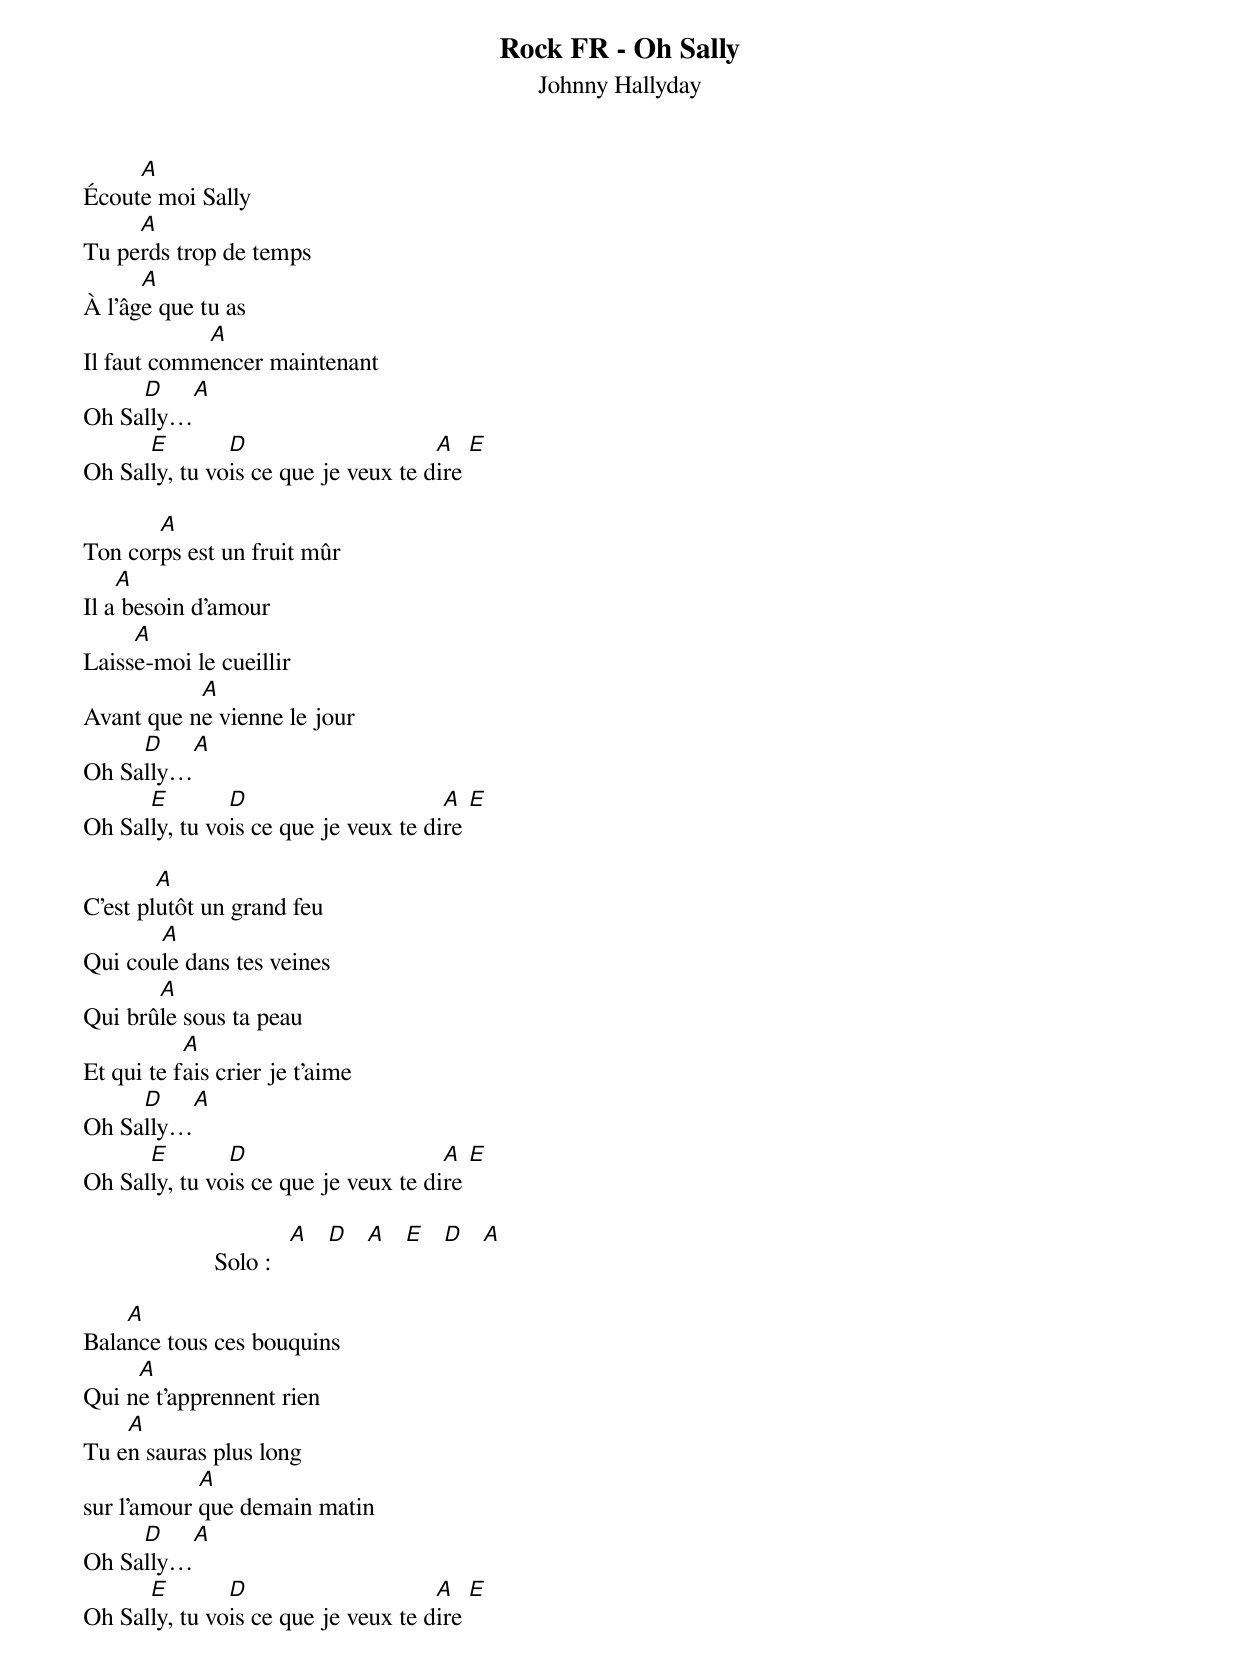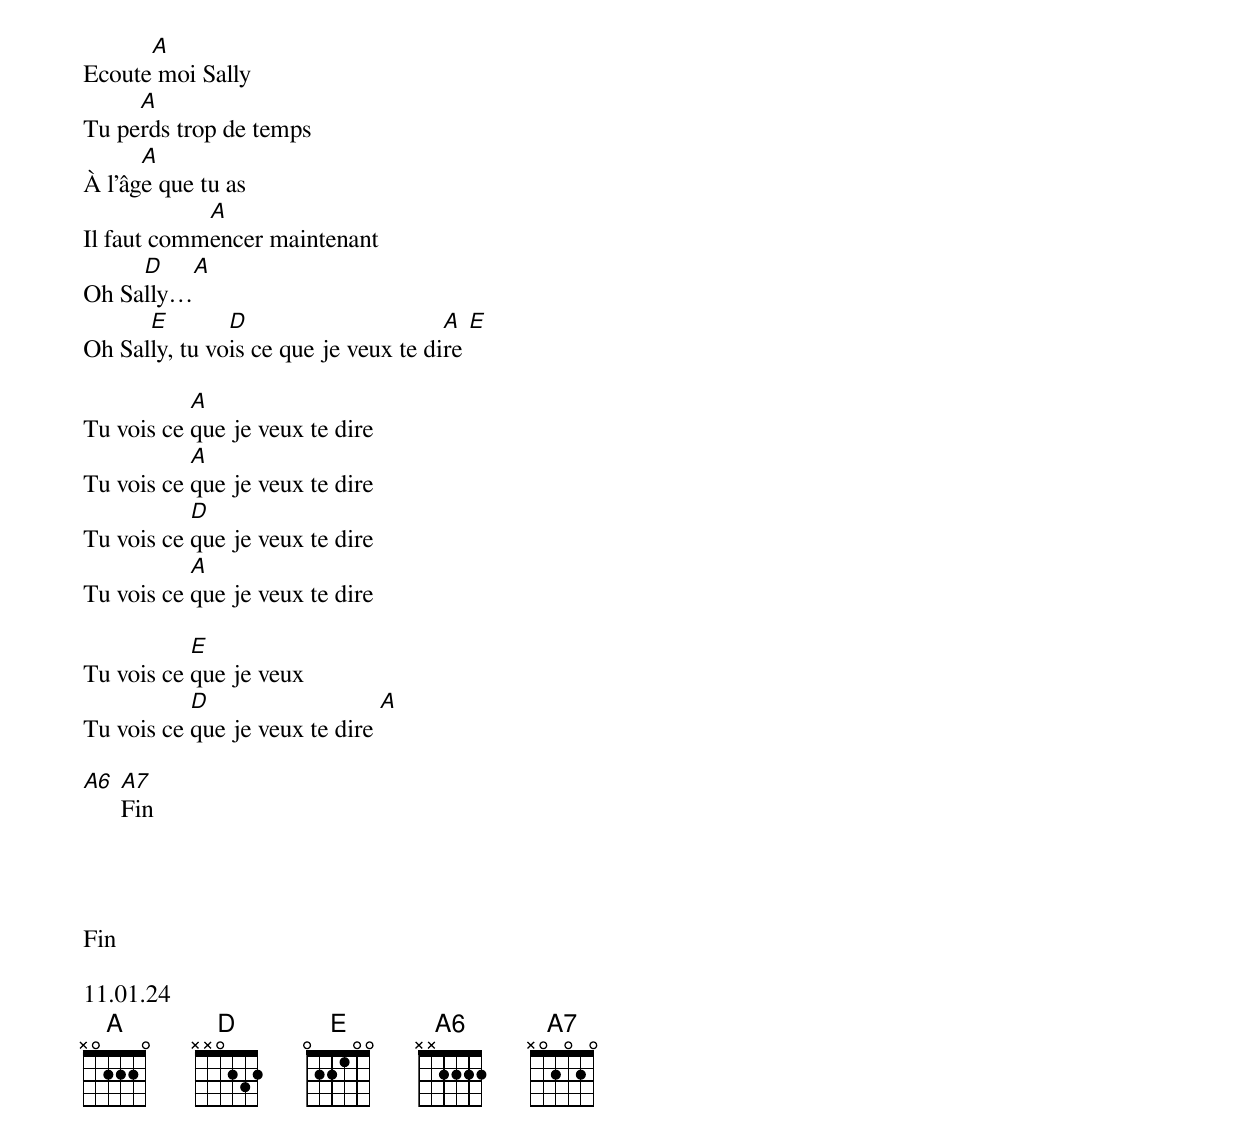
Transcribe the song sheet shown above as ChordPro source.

{title: Rock FR - Oh Sally}
{subtitle: Johnny Hallyday }
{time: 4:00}
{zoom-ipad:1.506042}
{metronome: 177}

Écout[A]e moi Sally
Tu pe[A]rds trop de temps
À l'âg[A]e que tu as
Il faut comm[A]encer maintenant
Oh Sa[D]lly…[A]
Oh Sal[E]ly, tu vo[D]is ce que je veux te d[A]ire [E]

Ton cor[A]ps est un fruit mûr
Il a[A] besoin d'amour
Laiss[A]e-moi le cueillir
Avant que n[A]e vienne le jour
Oh Sa[D]lly…[A]
Oh Sal[E]ly, tu vo[D]is ce que je veux te di[A]re [E]

C’est pl[A]utôt un grand feu
Qui cou[A]le dans tes veines
Qui brû[A]le sous ta peau
Et qui te f[A]ais crier je t'aime
Oh Sa[D]lly…[A]
Oh Sal[E]ly, tu vo[D]is ce que je veux te di[A]re [E]

                     Solo :   [A]   [D]   [A]   [E]   [D]   [A]

Bala[A]nce tous ces bouquins
Qui n[A]e t'apprennent rien
Tu e[A]n sauras plus long
sur l'amour [A]que demain matin
Oh Sa[D]lly…[A]
Oh Sal[E]ly, tu vo[D]is ce que je veux te d[A]ire [E]

Ecoute[A] moi Sally
Tu pe[A]rds trop de temps
À l'âg[A]e que tu as
Il faut comm[A]encer maintenant
Oh Sa[D]lly…[A]
Oh Sal[E]ly, tu vo[D]is ce que je veux te di[A]re [E]

Tu vois ce [A]que je veux te dire
Tu vois ce [A]que je veux te dire
Tu vois ce [D]que je veux te dire
Tu vois ce [A]que je veux te dire

Tu vois ce [E]que je veux
Tu vois ce [D]que je veux te dire [A]

[A6] [A7]Fin




Fin

11.01.24
